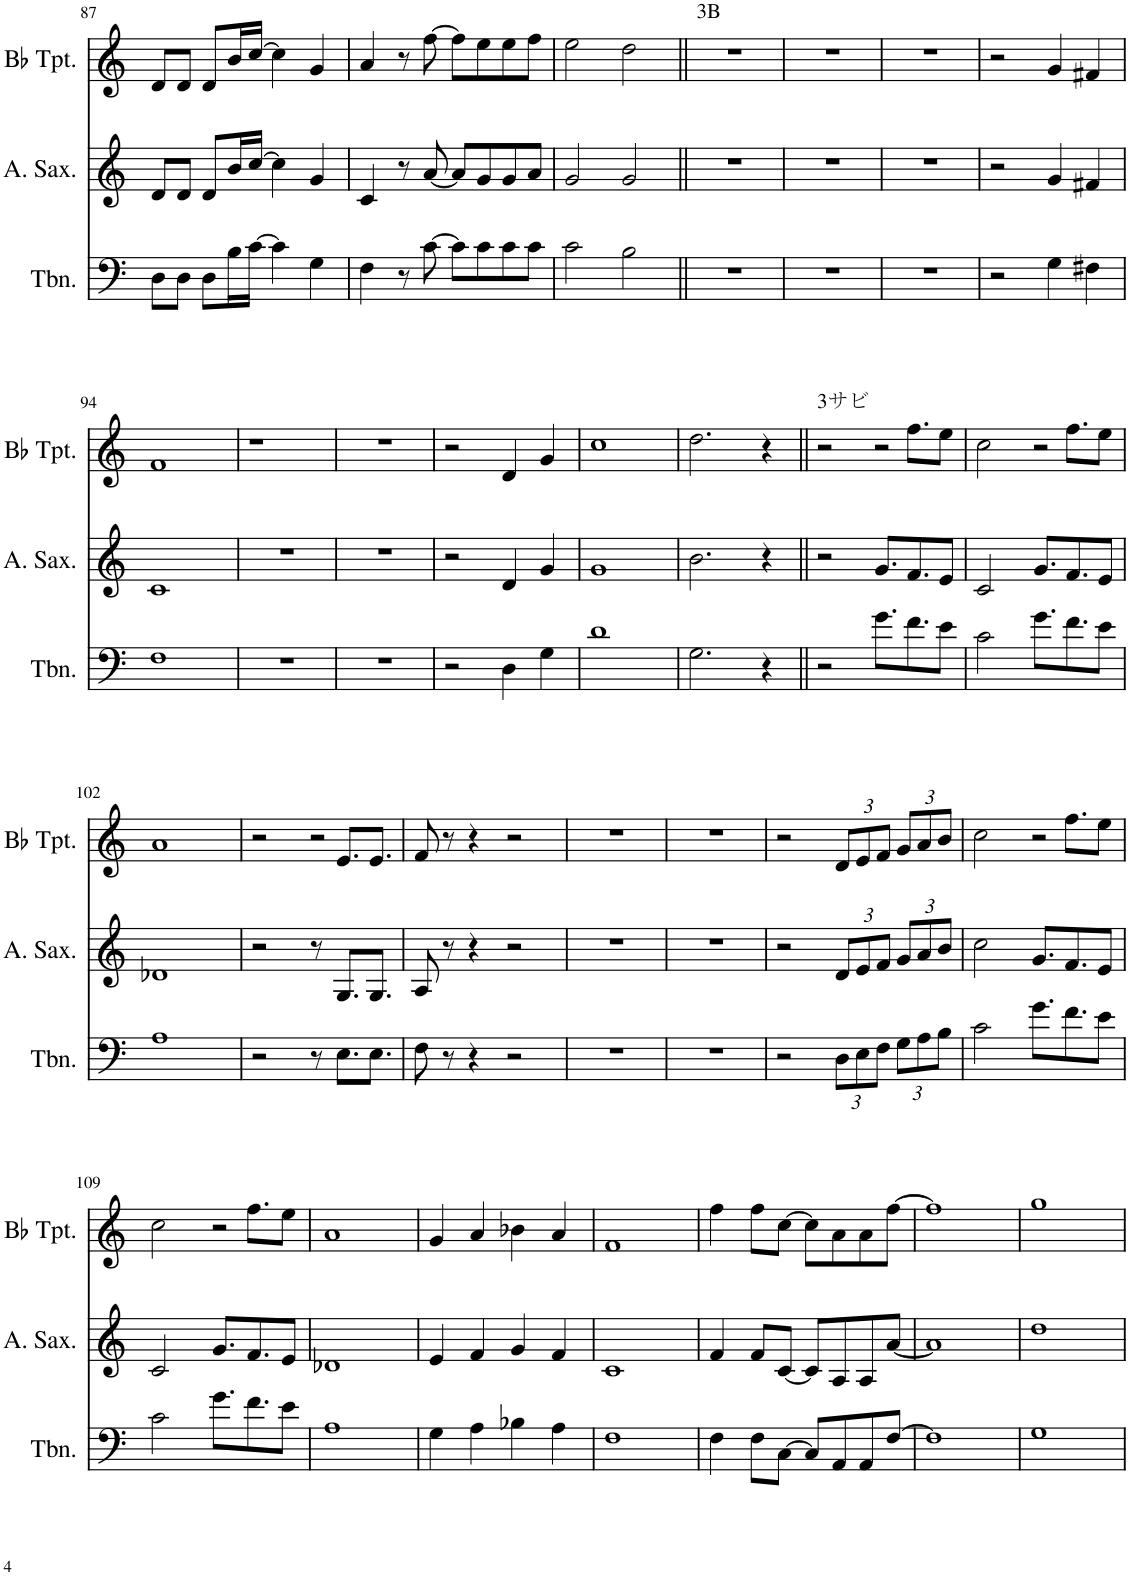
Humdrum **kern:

**kern	**kern	**kern
*part3	*part2	*part1
*staff3	*staff2	*staff1
*I"トロンボーン	*I"アルト サクソフォーン	*I"Bb トランペット
!!LO:PB:g=z
*clefF4	*clefG2	*clefG2
*	*Trd5c9	*Trd1c2
*k[]	*k[]	*k[]
*M4/4	*M4/4	*M4/4
=87	=87	=87
8D\L	8d/L	8d/L
8D\J	8d/J	8d/J
8D\L	8d/L	8d/L
16B\L	16b/L	16b/L
[16c\JJ	[16cc/JJ	[16cc/JJ
4c\]	4cc\]	4cc\]
4G\	4g/	4g/
=88	=88	=88
4F\	4c/	4a/
8r	8r	8r
[8c\	[8a/	[8ff\
8c\L]	8a/L]	8ff\L]
8c\	8g/	8ee\
8c\	8g/	8ee\
8c\J	8a/J	8ff\J
=89	=89	=89
2c\	2g/	2ee\
2B\	2g/	2dd\
=90||	=90||	=90||
!	!	!LO:TX:a:t=3B
1r	1r	1r
=91	=91	=91
1r	1r	1r
=92	=92	=92
1r	1r	1r
=93	=93	=93
2r	2r	2r
4G\	4g/	4g/
4F#X\	4f#X/	4f#X/
!!LO:LB:g=z
=94	=94	=94
1F	1c	1f
=95	=95	=95
1r	1r	1r
=96	=96	=96
1r	1r	1r
=97	=97	=97
2r	2r	2r
4D\	4d/	4d/
4G\	4g/	4g/
=98	=98	=98
1d	1g	1cc
=99	=99	=99
2.G\	2.b\	2.dd\
4r	4r	4r
=100||	=100||	=100||
!	!	!LO:TX:a:t=3サビ
2r	2r	2r
8.g\L	8.g/L	2r
8.f\	8.f/	.
8e\J	8e/J	.
4ryy	4ryy	8.ff\L
.	.	8ee\J
16ryy	16ryy	.
=101	=101	=101
2c\	2c/	2cc\
8.g\L	8.g/L	2r
8.f\	8.f/	.
8e\J	8e/J	.
4ryy	4ryy	8.ff\L
.	.	8ee\J
16ryy	16ryy	.
!!LO:LB:g=z
=102	=102	=102
1A	1d-X	1a
=103	=103	=103
2r	2r	2r
8r	8r	2r
8.E\L	8.G/L	.
8.E\J	8.G/J	.
4.ryy	4.ryy	8.e/L
.	.	8.e/J
=104	=104	=104
8F\	8A/	8f/
8r	8r	8r
4r	4r	4r
2r	2r	2r
=105	=105	=105
1r	1r	1r
=106	=106	=106
1r	1r	1r
=107	=107	=107
2r	2r	2r
*Xbrackettup	*Xbrackettup	*Xbrackettup
12D\L	12d/L	12d/L
12E\	12e/	12e/
12F\J	12f/J	12f/J
12G\L	12g/L	12g/L
12A\	12a/	12a/
12B\J	12b/J	12b/J
=108	=108	=108
2c\	2cc\	2cc\
8.g\L	8.g/L	2r
8.f\	8.f/	.
8e\J	8e/J	.
4ryy	4ryy	8.ff\L
.	.	8ee\J
16ryy	16ryy	.
!!LO:LB:g=z
=109	=109	=109
2c\	2c/	2cc\
8.g\L	8.g/L	2r
8.f\	8.f/	.
8e\J	8e/J	.
4ryy	4ryy	8.ff\L
.	.	8ee\J
16ryy	16ryy	.
=110	=110	=110
1A	1d-X	1a
=111	=111	=111
4G\	4e/	4g/
4A\	4f/	4a/
4B-X\	4g/	4b-X\
4A\	4f/	4a/
=112	=112	=112
1F	1c	1f
=113	=113	=113
4F\	4f/	4ff\
8F\L	8f/L	8ff\L
[8C\J	[8c/J	[8cc\J
8C/L]	8c/L]	8cc\L]
8AA/	8A/	8a\
8AA/	8A/	8a\
[8F/J	[8a/J	[8ff\J
=114	=114	=114
1F]	1a]	1ff]
=115	=115	=115
1G	1dd	1gg
=	=	=
*-	*-	*-
